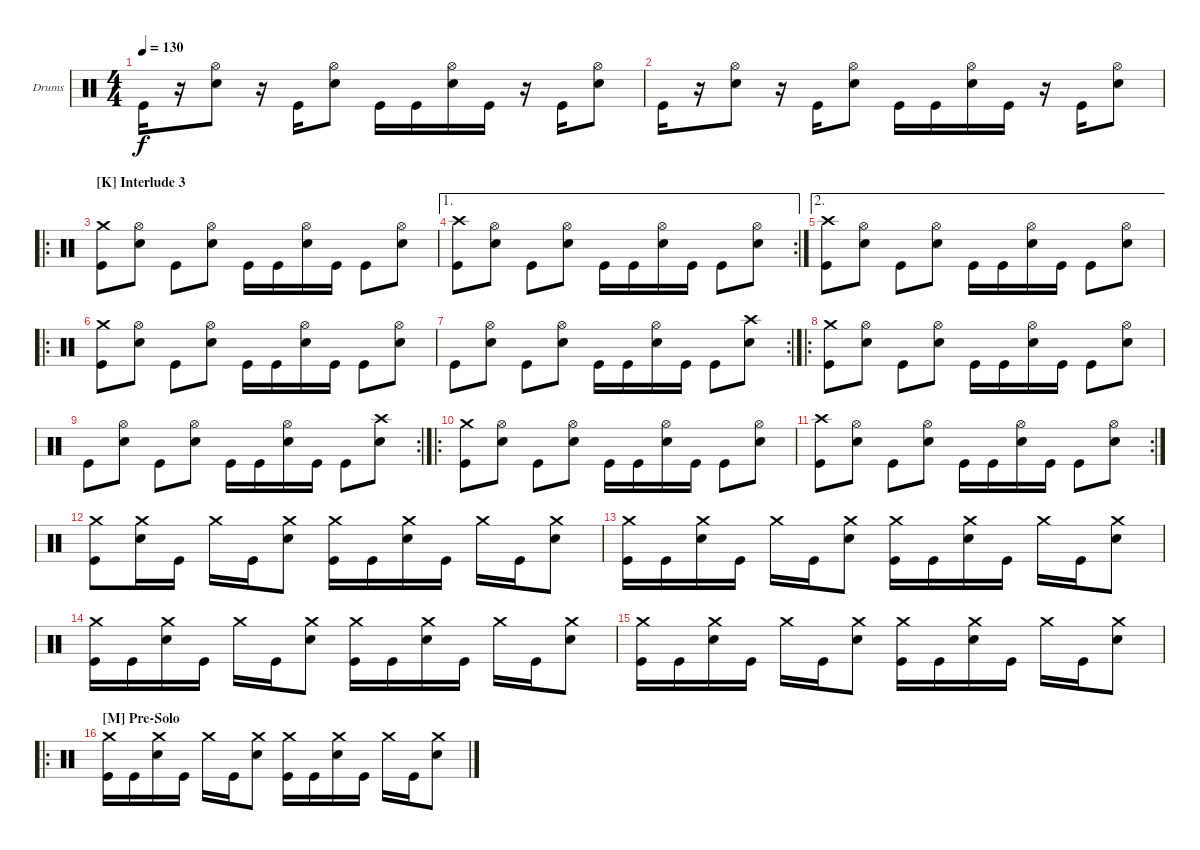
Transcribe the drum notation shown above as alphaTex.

\bracketExtendMode groupsimilarinstruments
\firstSystemTrackNameOrientation horizontal
\otherSystemsTrackNameOrientation horizontal
\track ("Drums (Lars Ulrich)" "Drums") {instrument percussion}
\staff {score}
\articulation defaults
\ts (4 4)
\tempo 130
\clef neutral
\ks c "Kick (hit)".16{dy f}
r.16 ("Snare (hit) 2" "Hi-Hat (open)").8 r.16 "Kick (hit)".16 ("Snare (hit) 2" "Hi-Hat (open)").8 "Kick (hit)".16 "Kick (hit)".16 ("Snare (hit) 2" "Hi-Hat (open)").16 "Kick (hit)".16 r.16 "Kick (hit)".16 ("Snare (hit) 2" "Hi-Hat (open)").8 |
"Kick (hit)".16 r.16 ("Snare (hit) 2" "Hi-Hat (open)").8 r.16 "Kick (hit)".16 ("Snare (hit) 2" "Hi-Hat (open)").8 "Kick (hit)".16 "Kick (hit)".16 ("Snare (hit) 2" "Hi-Hat (open)").16 "Kick (hit)".16 r.16 "Kick (hit)".16 ("Snare (hit) 2" "Hi-Hat (open)").8 |
\ro
\section ("K" "Interlude 3")
("Kick (hit)" "Crash medium (hit)").8 ("Snare (hit) 2" "Hi-Hat (open)").8 "Kick (hit)".8 ("Snare (hit) 2" "Hi-Hat (open)").8 "Kick (hit)".16 "Kick (hit)".16 ("Snare (hit) 2" "Hi-Hat (open)").16 "Kick (hit)".16 "Kick (hit)".8 ("Snare (hit) 2" "Hi-Hat (open)").8 |
\ae 1
\rc 2
("Kick (hit)" "Crash high (hit)").8 ("Snare (hit) 2" "Hi-Hat (open)").8 "Kick (hit)".8 ("Snare (hit) 2" "Hi-Hat (open)").8 "Kick (hit)".16 "Kick (hit)".16 ("Snare (hit) 2" "Hi-Hat (open)").16 "Kick (hit)".16 "Kick (hit)".8 ("Snare (hit) 2" "Hi-Hat (open)").8 |
\ae 2
("Kick (hit)" "Crash high (hit)").8 ("Snare (hit) 2" "Hi-Hat (open)").8 "Kick (hit)".8 ("Snare (hit) 2" "Hi-Hat (open)").8 "Kick (hit)".16 "Kick (hit)".16 ("Snare (hit) 2" "Hi-Hat (open)").16 "Kick (hit)".16 "Kick (hit)".8 ("Snare (hit) 2" "Hi-Hat (open)").8 |
\ro
("Kick (hit)" "Crash medium (hit)").8 ("Snare (hit) 2" "Hi-Hat (open)").8 "Kick (hit)".8 ("Snare (hit) 2" "Hi-Hat (open)").8 "Kick (hit)".16 "Kick (hit)".16 ("Snare (hit) 2" "Hi-Hat (open)").16 "Kick (hit)".16 "Kick (hit)".8 ("Snare (hit) 2" "Hi-Hat (open)").8 |
\rc 2 "Kick (hit)".8
("Snare (hit) 2" "Hi-Hat (open)").8 "Kick (hit)".8 ("Snare (hit) 2" "Hi-Hat (open)").8 "Kick (hit)".16 "Kick (hit)".16 ("Snare (hit) 2" "Hi-Hat (open)").16 "Kick (hit)".16 "Kick (hit)".8 ("Snare (hit) 2" "Crash high (hit)").8 |
\ro
("Kick (hit)" "Crash medium (hit)").8 ("Snare (hit) 2" "Hi-Hat (open)").8 "Kick (hit)".8 ("Snare (hit) 2" "Hi-Hat (open)").8 "Kick (hit)".16 "Kick (hit)".16 ("Snare (hit) 2" "Hi-Hat (open)").16 "Kick (hit)".16 "Kick (hit)".8 ("Snare (hit) 2" "Hi-Hat (open)").8 |
\rc 2 "Kick (hit)".8
("Snare (hit) 2" "Hi-Hat (open)").8 "Kick (hit)".8 ("Snare (hit) 2" "Hi-Hat (open)").8 "Kick (hit)".16 "Kick (hit)".16 ("Snare (hit) 2" "Hi-Hat (open)").16 "Kick (hit)".16 "Kick (hit)".8 ("Snare (hit) 2" "Crash high (hit)").8 |
\ro
("Kick (hit)" "Crash medium (hit)").8 ("Snare (hit) 2" "Hi-Hat (open)").8 "Kick (hit)".8 ("Snare (hit) 2" "Hi-Hat (open)").8 "Kick (hit)".16 "Kick (hit)".16 ("Snare (hit) 2" "Hi-Hat (open)").16 "Kick (hit)".16 "Kick (hit)".8 ("Snare (hit) 2" "Hi-Hat (open)").8 |
\rc 2
("Kick (hit)" "Crash high (hit)").8 ("Snare (hit) 2" "Hi-Hat (open)").8 "Kick (hit)".8 ("Snare (hit) 2" "Hi-Hat (open)").8 "Kick (hit)".16 "Kick (hit)".16 ("Snare (hit) 2" "Hi-Hat (open)").16 "Kick (hit)".16 "Kick (hit)".8 ("Snare (hit) 2" "Hi-Hat (open)").8 |
("Kick (hit)" "Crash medium (hit)").8 ("Snare (hit) 2" "Crash medium (hit)").16 "Kick (hit)".16 "Crash medium (hit)".16 "Kick (hit)".16 ("Snare (hit) 2" "Crash medium (hit)").8 ("Kick (hit)" "Crash medium (hit)").16 "Kick (hit)".16 ("Snare (hit) 2" "Crash medium (hit)").16 "Kick (hit)".16 "Crash medium (hit)".16 "Kick (hit)".16 ("Snare (hit) 2" "Crash medium (hit)").8 |
("Kick (hit)" "Crash medium (hit)").16 "Kick (hit)".16 ("Snare (hit) 2" "Crash medium (hit)").16 "Kick (hit)".16 "Crash medium (hit)".16 "Kick (hit)".16 ("Snare (hit) 2" "Crash medium (hit)").8 ("Kick (hit)" "Crash medium (hit)").16 "Kick (hit)".16 ("Snare (hit) 2" "Crash medium (hit)").16 "Kick (hit)".16 "Crash medium (hit)".16 "Kick (hit)".16 ("Snare (hit) 2" "Crash medium (hit)").8 |
("Kick (hit)" "Crash medium (hit)").16 "Kick (hit)".16 ("Snare (hit) 2" "Crash medium (hit)").16 "Kick (hit)".16 "Crash medium (hit)".16 "Kick (hit)".16 ("Snare (hit) 2" "Crash medium (hit)").8 ("Kick (hit)" "Crash medium (hit)").16 "Kick (hit)".16 ("Snare (hit) 2" "Crash medium (hit)").16 "Kick (hit)".16 "Crash medium (hit)".16 "Kick (hit)".16 ("Snare (hit) 2" "Crash medium (hit)").8 |
("Kick (hit)" "Crash medium (hit)").16 "Kick (hit)".16 ("Snare (hit) 2" "Crash medium (hit)").16 "Kick (hit)".16 "Crash medium (hit)".16 "Kick (hit)".16 ("Snare (hit) 2" "Crash medium (hit)").8 ("Kick (hit)" "Crash medium (hit)").16 "Kick (hit)".16 ("Snare (hit) 2" "Crash medium (hit)").16 "Kick (hit)".16 "Crash medium (hit)".16 "Kick (hit)".16 ("Snare (hit) 2" "Crash medium (hit)").8 |
\ro
\section ("M" "Pre-Solo")
("Kick (hit)" "Crash medium (hit)").16 "Kick (hit)".16 ("Snare (hit) 2" "Crash medium (hit)").16 "Kick (hit)".16 "Crash medium (hit)".16 "Kick (hit)".16 ("Snare (hit) 2" "Crash medium (hit)").8 ("Kick (hit)" "Crash medium (hit)").16 "Kick (hit)".16 ("Snare (hit) 2" "Crash medium (hit)").16 "Kick (hit)".16 "Crash medium (hit)".16 "Kick (hit)".16 ("Snare (hit) 2" "Crash medium (hit)").8
